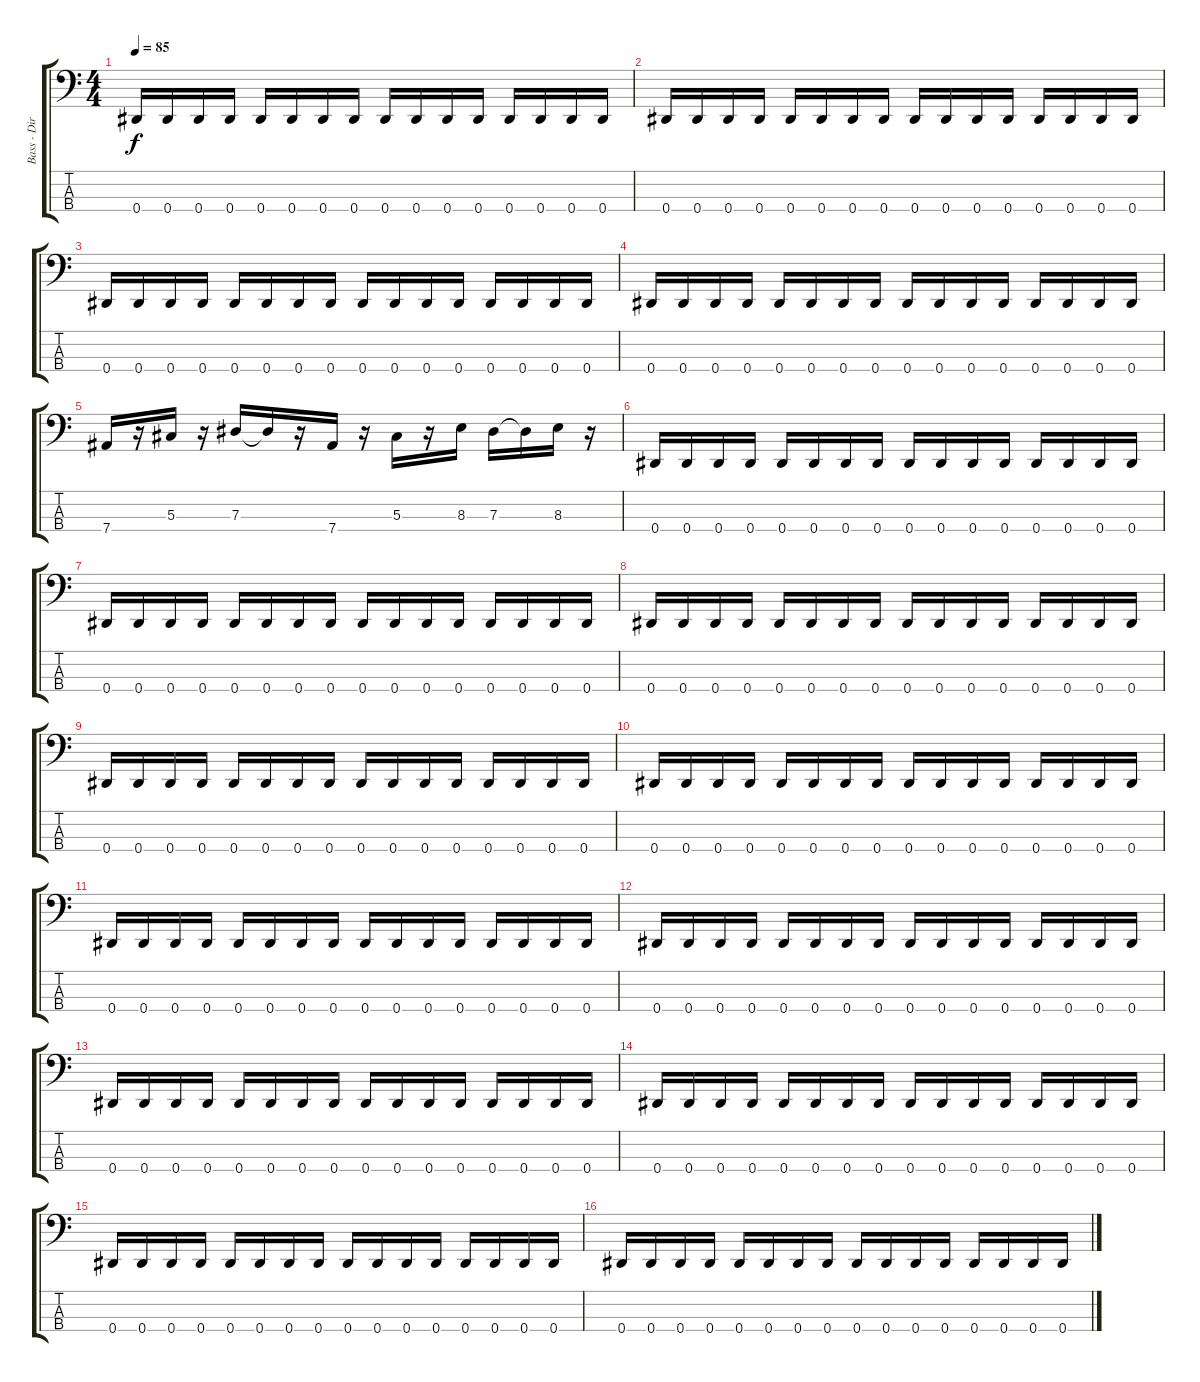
\track ("Bass - Dirk Schlächter" "Bass - Dir") {instrument electricbassfinger}
\staff {score tabs}
\tuning (Gb2 Db2 Ab1 Eb1) {hide}
\ts (4 4)
\tempo 85
\clef f4
\ks c
0.4.16{dy f} 0.4.16 0.4.16 0.4.16 0.4.16 0.4.16 0.4.16 0.4.16 0.4.16 0.4.16 0.4.16 0.4.16 0.4.16 0.4.16 0.4.16 0.4.16 |
0.4.16 0.4.16 0.4.16 0.4.16 0.4.16 0.4.16 0.4.16 0.4.16 0.4.16 0.4.16 0.4.16 0.4.16 0.4.16 0.4.16 0.4.16 0.4.16 |
0.4.16 0.4.16 0.4.16 0.4.16 0.4.16 0.4.16 0.4.16 0.4.16 0.4.16 0.4.16 0.4.16 0.4.16 0.4.16 0.4.16 0.4.16 0.4.16 |
0.4.16 0.4.16 0.4.16 0.4.16 0.4.16 0.4.16 0.4.16 0.4.16 0.4.16 0.4.16 0.4.16 0.4.16 0.4.16 0.4.16 0.4.16 0.4.16 |
7.4.16 r.16 5.3.16 r.16 7.3.16 7.3{t}.16 r.16 7.4.16 r.16 5.3.16 r.16 8.3.16 7.3.16 7.3{t}.16 8.3.16 r.16 |
0.4.16 0.4.16 0.4.16 0.4.16 0.4.16 0.4.16 0.4.16 0.4.16 0.4.16 0.4.16 0.4.16 0.4.16 0.4.16 0.4.16 0.4.16 0.4.16 |
0.4.16 0.4.16 0.4.16 0.4.16 0.4.16 0.4.16 0.4.16 0.4.16 0.4.16 0.4.16 0.4.16 0.4.16 0.4.16 0.4.16 0.4.16 0.4.16 |
0.4.16 0.4.16 0.4.16 0.4.16 0.4.16 0.4.16 0.4.16 0.4.16 0.4.16 0.4.16 0.4.16 0.4.16 0.4.16 0.4.16 0.4.16 0.4.16 |
0.4.16 0.4.16 0.4.16 0.4.16 0.4.16 0.4.16 0.4.16 0.4.16 0.4.16 0.4.16 0.4.16 0.4.16 0.4.16 0.4.16 0.4.16 0.4.16 |
0.4.16 0.4.16 0.4.16 0.4.16 0.4.16 0.4.16 0.4.16 0.4.16 0.4.16 0.4.16 0.4.16 0.4.16 0.4.16 0.4.16 0.4.16 0.4.16 |
0.4.16 0.4.16 0.4.16 0.4.16 0.4.16 0.4.16 0.4.16 0.4.16 0.4.16 0.4.16 0.4.16 0.4.16 0.4.16 0.4.16 0.4.16 0.4.16 |
0.4.16 0.4.16 0.4.16 0.4.16 0.4.16 0.4.16 0.4.16 0.4.16 0.4.16 0.4.16 0.4.16 0.4.16 0.4.16 0.4.16 0.4.16 0.4.16 |
0.4.16 0.4.16 0.4.16 0.4.16 0.4.16 0.4.16 0.4.16 0.4.16 0.4.16 0.4.16 0.4.16 0.4.16 0.4.16 0.4.16 0.4.16 0.4.16 |
0.4.16 0.4.16 0.4.16 0.4.16 0.4.16 0.4.16 0.4.16 0.4.16 0.4.16 0.4.16 0.4.16 0.4.16 0.4.16 0.4.16 0.4.16 0.4.16 |
0.4.16 0.4.16 0.4.16 0.4.16 0.4.16 0.4.16 0.4.16 0.4.16 0.4.16 0.4.16 0.4.16 0.4.16 0.4.16 0.4.16 0.4.16 0.4.16 |
0.4.16 0.4.16 0.4.16 0.4.16 0.4.16 0.4.16 0.4.16 0.4.16 0.4.16 0.4.16 0.4.16 0.4.16 0.4.16 0.4.16 0.4.16 0.4.16
